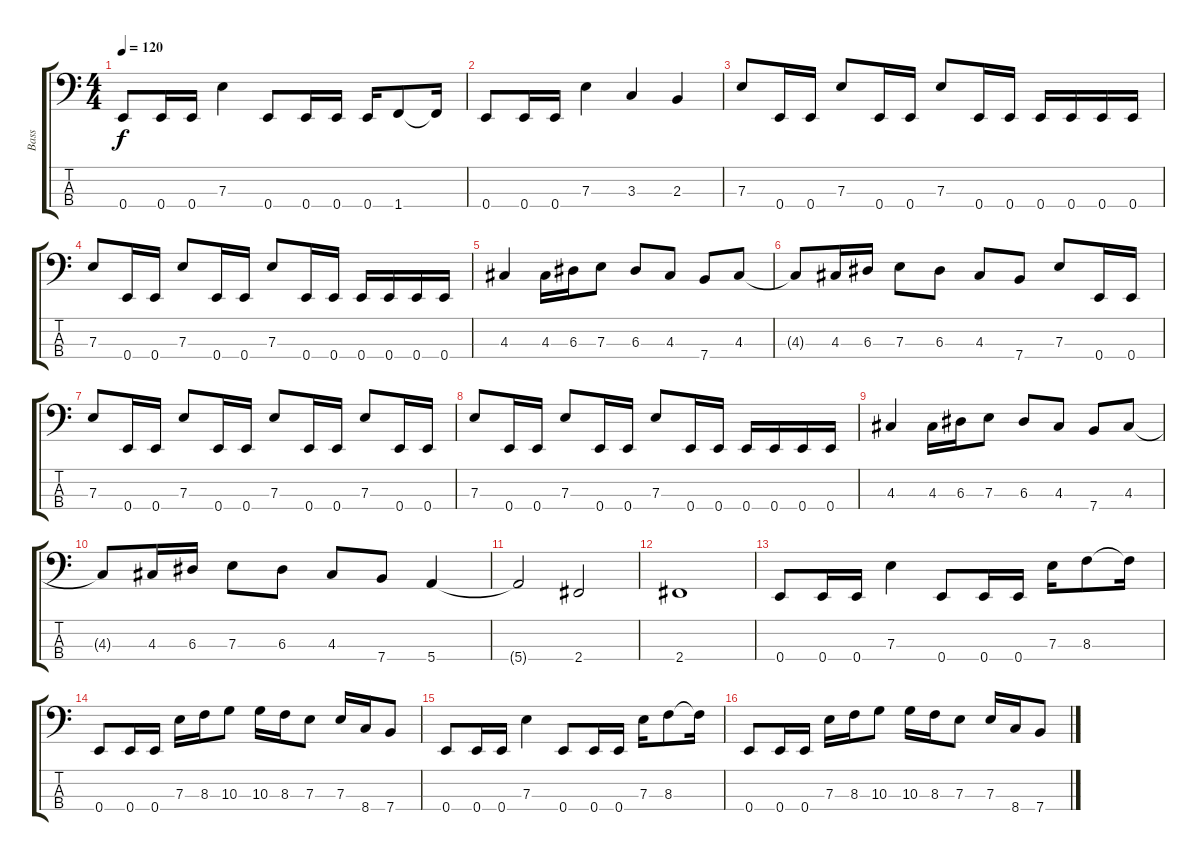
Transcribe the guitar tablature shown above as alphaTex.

\track ("Bass" "Bass") {instrument electricbasspick}
\staff {score tabs}
\tuning (G2 D2 A1 E1) {hide}
\ts (4 4)
\tempo 120
\clef f4
\ks c
0.4.8{dy f} 0.4.16 0.4.16 7.3.4 0.4.8 0.4.16 0.4.16 0.4.16 1.4.8 1.4{t}.16 |
0.4.8 0.4.16 0.4.16 7.3.4 3.3.4 2.3.4 |
7.3.8 0.4.16 0.4.16 7.3.8 0.4.16 0.4.16 7.3.8 0.4.16 0.4.16 0.4.16 0.4.16 0.4.16 0.4.16 |
7.3.8 0.4.16 0.4.16 7.3.8 0.4.16 0.4.16 7.3.8 0.4.16 0.4.16 0.4.16 0.4.16 0.4.16 0.4.16 |
4.3.4 4.3.16 6.3.16 7.3.8 6.3.8 4.3.8 7.4.8 4.3.8 |
4.3{t}.8 4.3.16 6.3.16 7.3.8 6.3.8 4.3.8 7.4.8 7.3.8 0.4.16 0.4.16 |
7.3.8 0.4.16 0.4.16 7.3.8 0.4.16 0.4.16 7.3.8 0.4.16 0.4.16 7.3.8 0.4.16 0.4.16 |
7.3.8 0.4.16 0.4.16 7.3.8 0.4.16 0.4.16 7.3.8 0.4.16 0.4.16 0.4.16 0.4.16 0.4.16 0.4.16 |
4.3.4 4.3.16 6.3.16 7.3.8 6.3.8 4.3.8 7.4.8 4.3.8 |
4.3{t}.8 4.3.16 6.3.16 7.3.8 6.3.8 4.3.8 7.4.8 5.4.4 |
5.4{t}.2 2.4.2 |
2.4.1 |
0.4.8{instrument electricbasspick} 0.4.16 0.4.16 7.3.4 0.4.8 0.4.16 0.4.16 7.3.16 8.3.8 8.3{t}.16 |
0.4.8 0.4.16 0.4.16 7.3.16 8.3.16 10.3.8 10.3.16 8.3.16 7.3.8 7.3.16 8.4.16 7.4.8 |
0.4.8{instrument electricbasspick} 0.4.16 0.4.16 7.3.4 0.4.8 0.4.16 0.4.16 7.3.16 8.3.8 8.3{t}.16 |
0.4.8 0.4.16 0.4.16 7.3.16 8.3.16 10.3.8 10.3.16 8.3.16 7.3.8 7.3.16 8.4.16 7.4.8
